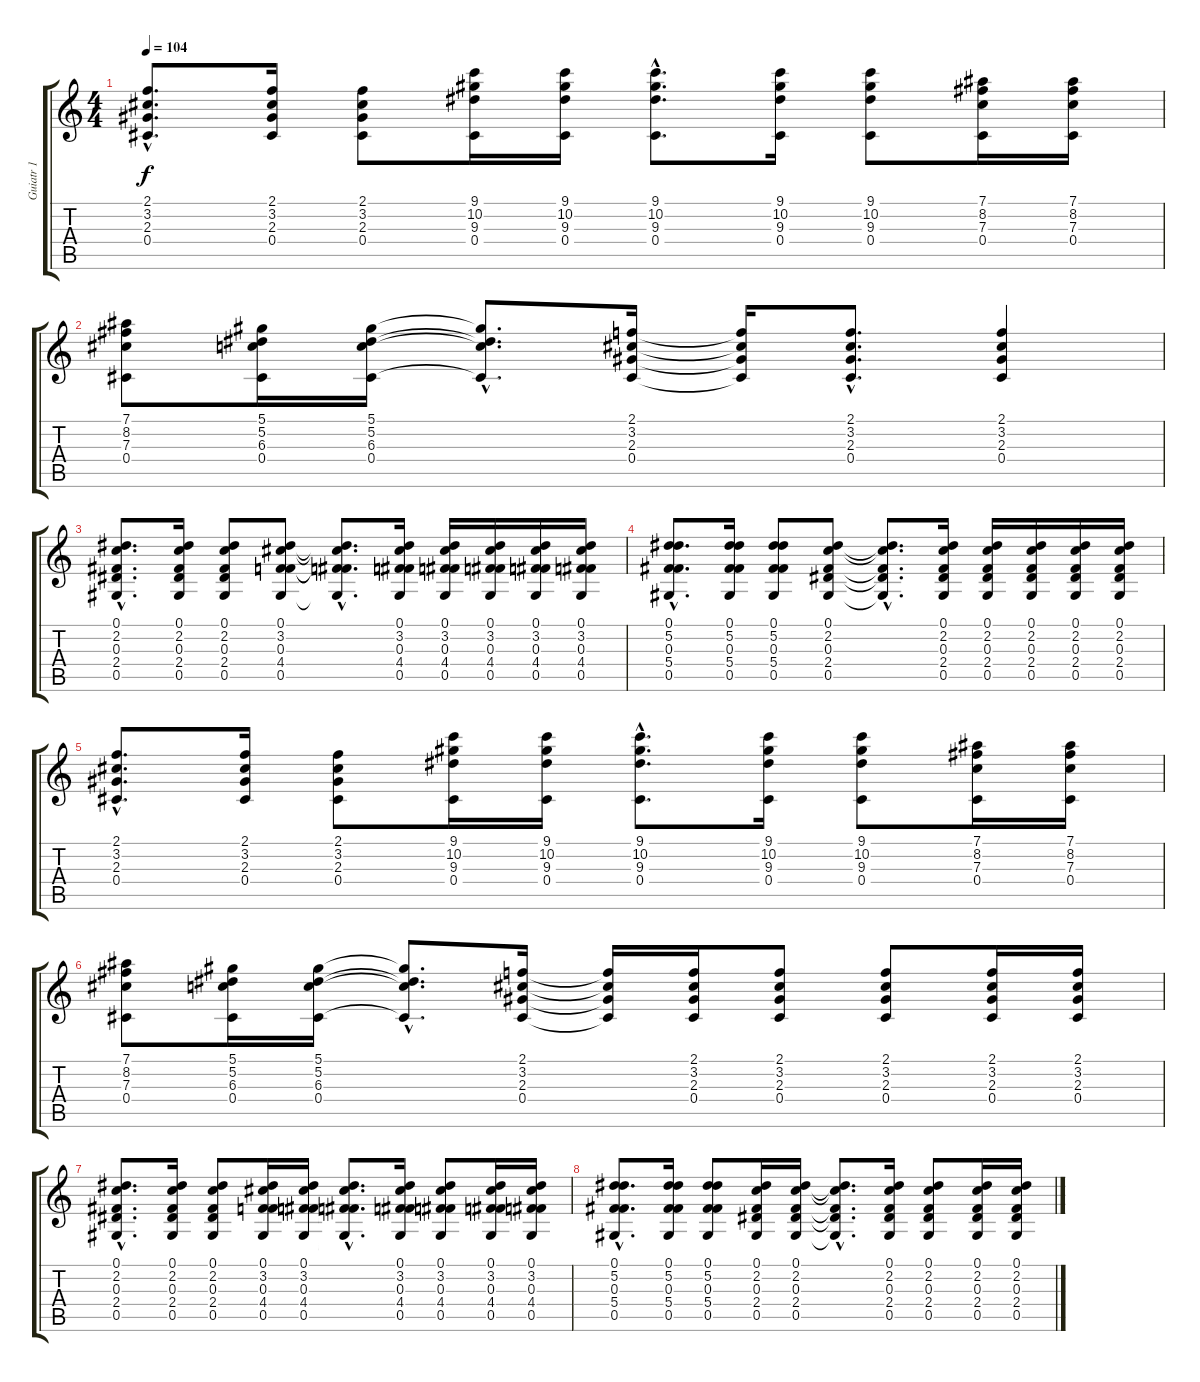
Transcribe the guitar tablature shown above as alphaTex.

\track ("Guiatr 1" "Guiatr 1") {instrument acousticguitarsteel}
\staff {score tabs}
\tuning (Eb4 Bb3 Gb3 Db3 Ab2 Eb2) {hide}
\ts (4 4)
\tempo 104
\clef g2
\ks c
(2.1{hac} 3.2{hac} 2.3{hac} 0.4{hac}).8{d dy f} (2.1 3.2 2.3 0.4).16 (2.1 3.2 2.3 0.4).8 (9.1 10.2 9.3 0.4).16 (9.1 10.2 9.3 0.4).16 (9.1{hac} 10.2{hac} 9.3{hac} 0.4{hac}).8{d} (9.1 10.2 9.3 0.4).16 (9.1 10.2 9.3 0.4).8 (7.1 8.2 7.3 0.4).16 (7.1 8.2 7.3 0.4).16 |
(7.1 8.2 7.3 0.4).8 (5.1 5.2 6.3 0.4).16 (5.1 5.2 6.3 0.4).16 (5.1{hac t} 5.2{hac t} 6.3{hac t} 0.4{hac t}).8{d} (2.1 3.2 2.3 0.4).16 (2.1{t} 3.2{t} 2.3{t} 0.4{t}).16 (2.1{hac} 3.2{hac} 2.3{hac} 0.4{hac}).8{d} (2.1 3.2 2.3 0.4).4 |
(0.1{hac} 2.2{hac} 0.3{hac} 2.4{hac} 0.5{hac}).8{d} (0.1 2.2 0.3 2.4 0.5).16 (0.1 2.2 0.3 2.4 0.5).8 (0.1 3.2 0.3 4.4 0.5).8 (0.1{hac t} 3.2{hac t} 0.3{hac t} 4.4{hac t} 0.5{hac t}).8{d} (0.1 3.2 0.3 4.4 0.5).16 (0.1 3.2 0.3 4.4 0.5).16 (0.1 3.2 0.3 4.4 0.5).16 (0.1 3.2 0.3 4.4 0.5).16 (0.1 3.2 0.3 4.4 0.5).16 |
(0.1{hac} 5.2{hac} 0.3{hac} 5.4{hac} 0.5{hac}).8{d} (0.1 5.2 0.3 5.4 0.5).16 (0.1 5.2 0.3 5.4 0.5).8 (0.1 2.2 0.3 2.4 0.5).8 (0.1{hac t} 2.2{hac t} 0.3{hac t} 2.4{hac t} 0.5{hac t}).8{d} (0.1 2.2 0.3 2.4 0.5).16 (0.1 2.2 0.3 2.4 0.5).16 (0.1 2.2 0.3 2.4 0.5).16 (0.1 2.2 0.3 2.4 0.5).16 (0.1 2.2 0.3 2.4 0.5).16 |
(2.1{hac} 3.2{hac} 2.3{hac} 0.4{hac}).8{d} (2.1 3.2 2.3 0.4).16 (2.1 3.2 2.3 0.4).8 (9.1 10.2 9.3 0.4).16 (9.1 10.2 9.3 0.4).16 (9.1{hac} 10.2{hac} 9.3{hac} 0.4{hac}).8{d} (9.1 10.2 9.3 0.4).16 (9.1 10.2 9.3 0.4).8 (7.1 8.2 7.3 0.4).16 (7.1 8.2 7.3 0.4).16 |
(7.1 8.2 7.3 0.4).8 (5.1 5.2 6.3 0.4).16 (5.1 5.2 6.3 0.4).16 (5.1{hac t} 5.2{hac t} 6.3{hac t} 0.4{hac t}).8{d} (2.1 3.2 2.3 0.4).16 (2.1{t} 3.2{t} 2.3{t} 0.4{t}).16 (2.1 3.2 2.3 0.4).16 (2.1 3.2 2.3 0.4).8 (2.1 3.2 2.3 0.4).8 (2.1 3.2 2.3 0.4).16 (2.1 3.2 2.3 0.4).16 |
(0.1{hac} 2.2{hac} 0.3{hac} 2.4{hac} 0.5{hac}).8{d} (0.1 2.2 0.3 2.4 0.5).16 (0.1 2.2 0.3 2.4 0.5).8 (0.1 3.2 0.3 4.4 0.5).16 (0.1 3.2 0.3 4.4 0.5).16 (0.1{hac t} 3.2{hac t} 0.3{hac t} 4.4{hac t} 0.5{hac t}).8{d} (0.1 3.2 0.3 4.4 0.5).16 (0.1 3.2 0.3 4.4 0.5).8 (0.1 3.2 0.3 4.4 0.5).16 (0.1 3.2 0.3 4.4 0.5).16 |
(0.1{hac} 5.2{hac} 0.3{hac} 5.4{hac} 0.5{hac}).8{d} (0.1 5.2 0.3 5.4 0.5).16 (0.1 5.2 0.3 5.4 0.5).8 (0.1 2.2 0.3 2.4 0.5).16 (0.1 2.2 0.3 2.4 0.5).16 (0.1{hac t} 2.2{hac t} 0.3{hac t} 2.4{hac t} 0.5{hac t}).8{d} (0.1 2.2 0.3 2.4 0.5).16 (0.1 2.2 0.3 2.4 0.5).8 (0.1 2.2 0.3 2.4 0.5).16 (0.1 2.2 0.3 2.4 0.5).16
